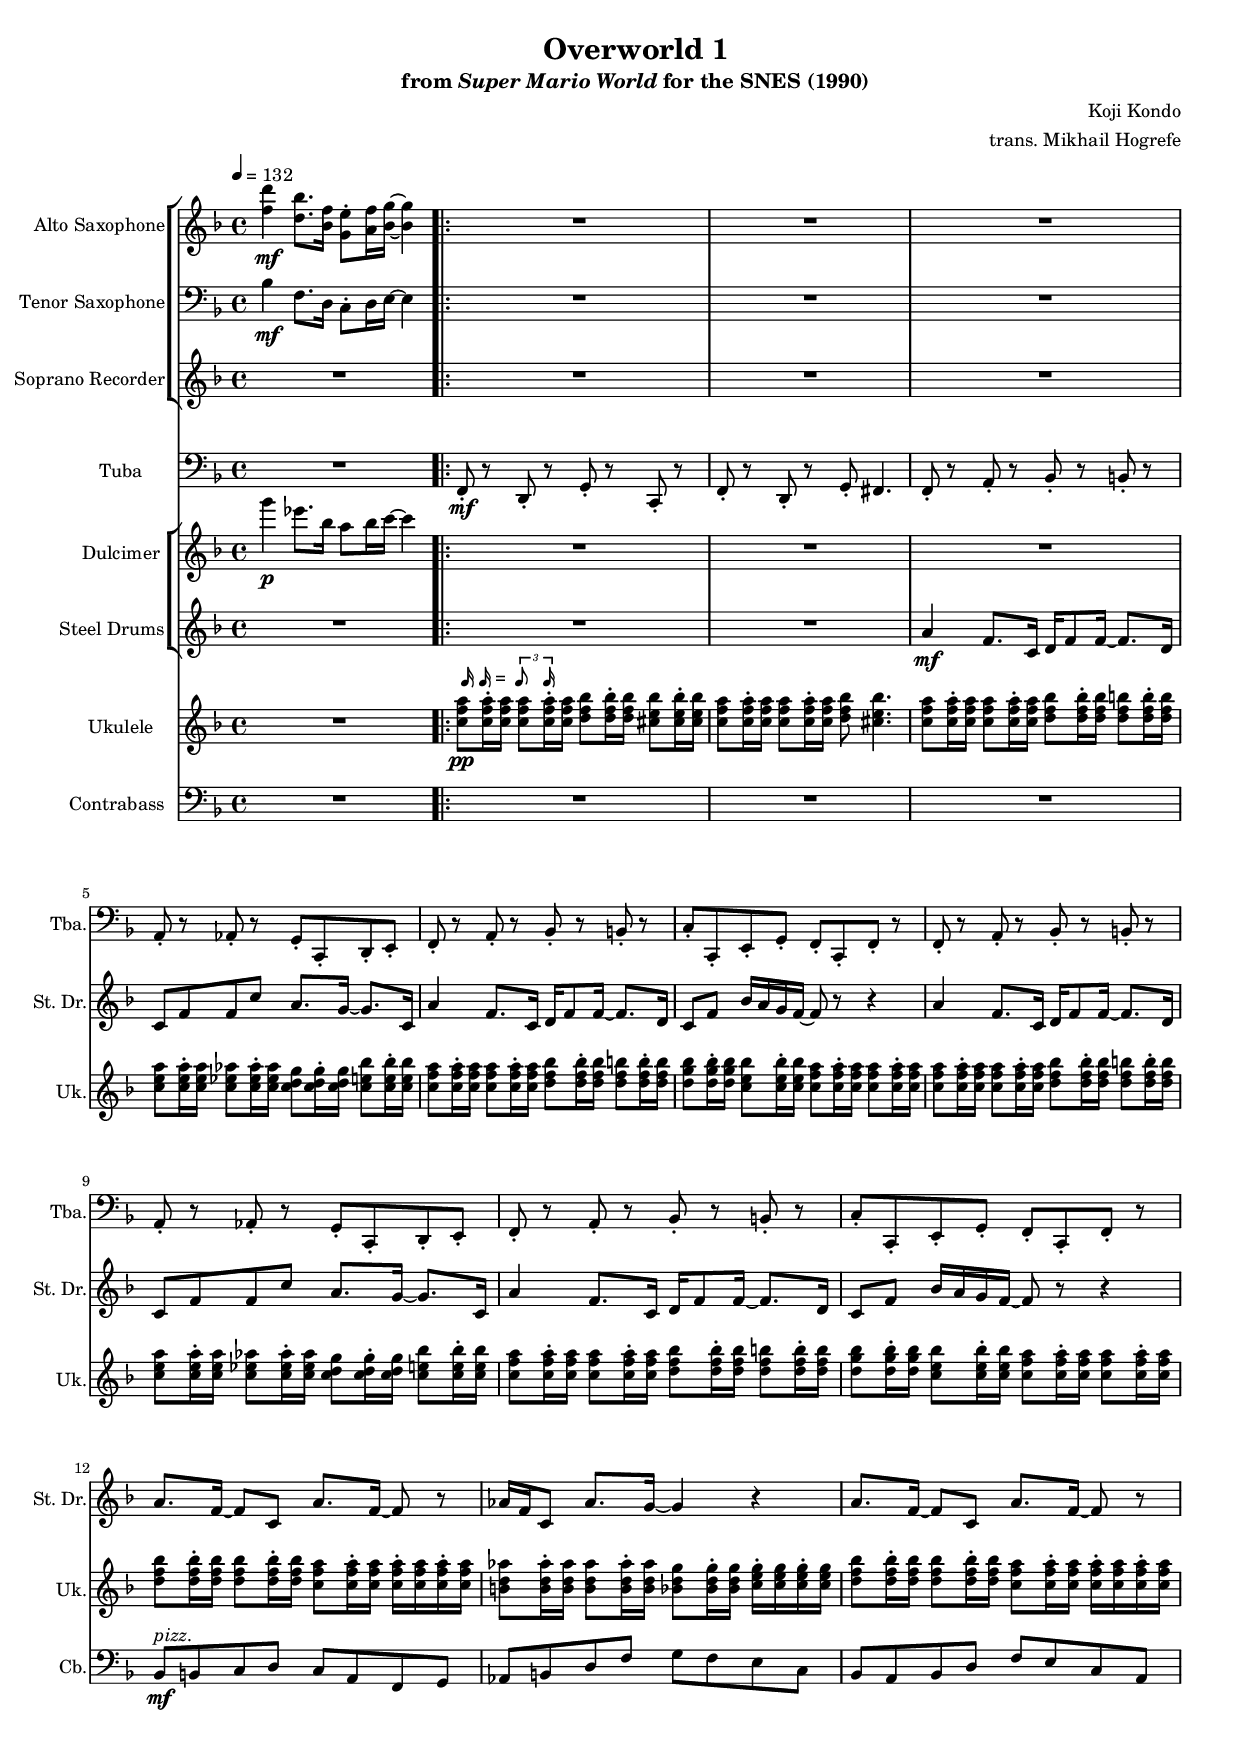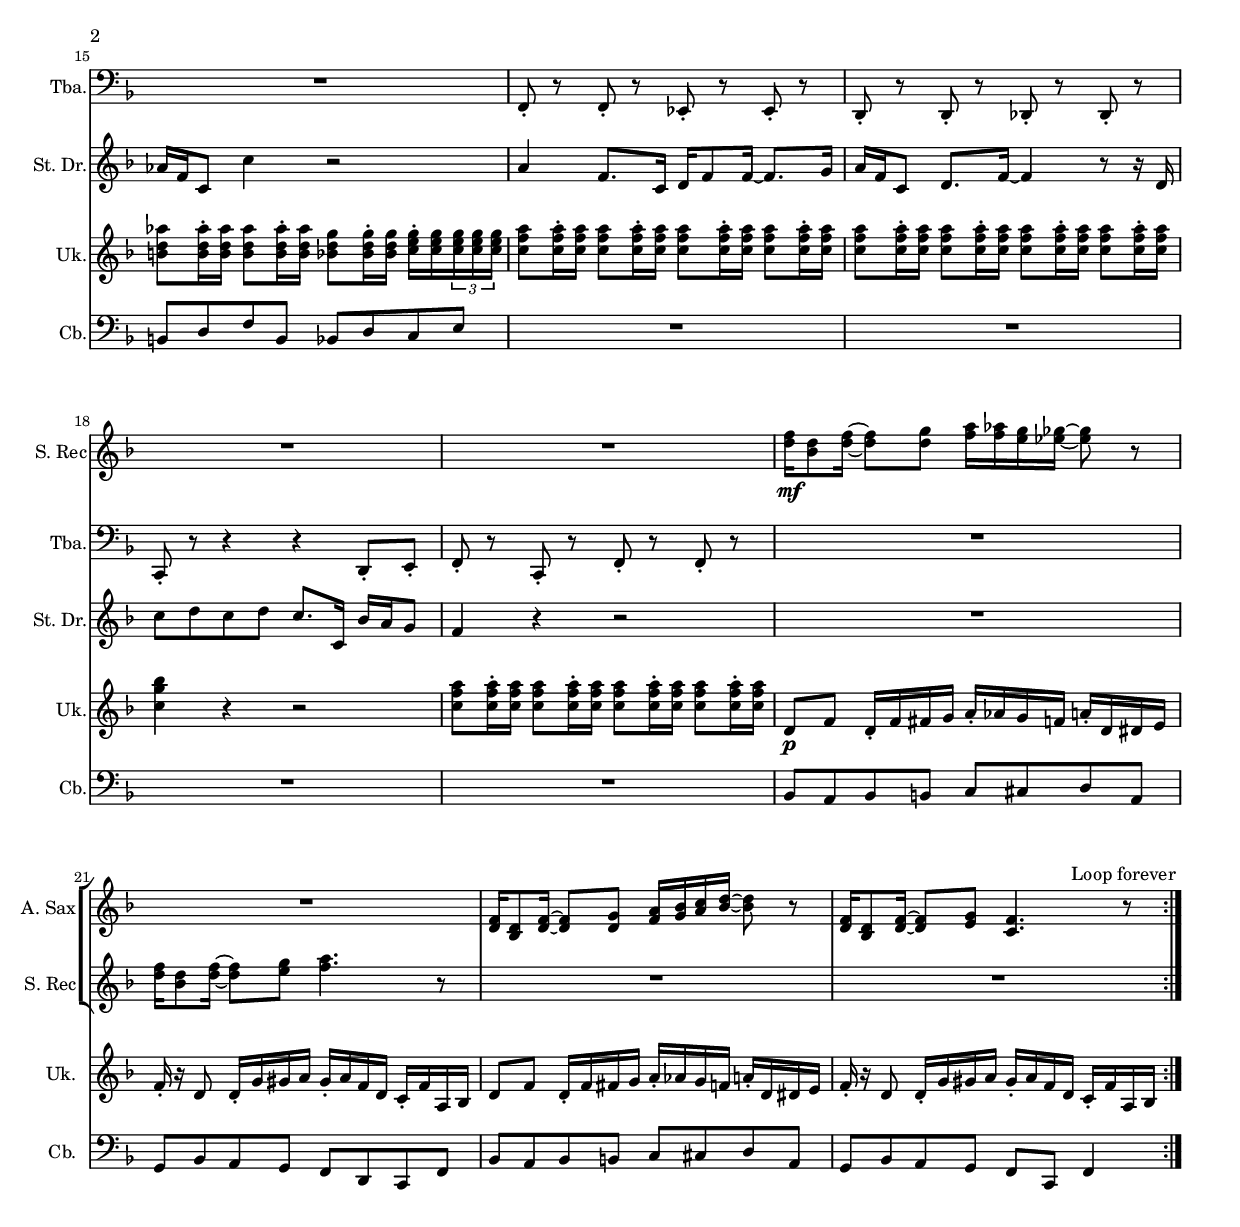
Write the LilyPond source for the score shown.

\version "2.22.0"
#(set-global-staff-size 16)

\paper {
  left-margin = 0.6\in
}

smaller = {
    \set fontSize = #-3
    \override Stem #'length-fraction = #0.56
    \override Beam #'thickness = #0.2688
    \override Beam #'length-fraction = #0.56
}

swing = \markup {
  \score {
    \new Staff \with { \remove "Time_signature_engraver" \remove "Clef_engraver" \remove "Staff_symbol_engraver"  }
    {
      \smaller
      \stemUp b'16 b'
    }
    \layout { ragged-right = ##t  indent = 0\cm }
  }
  =
  \score {
    \new Staff \with { \remove "Time_signature_engraver" \remove "Clef_engraver" \remove "Staff_symbol_engraver"  }
    {
      \smaller
      \times 2/3 {\stemUp b'8 b'16}
    }
    \layout { ragged-right = ##t  indent = 0\cm }
  }
}

\book {
    \header {
        title = "Overworld 1"
        subtitle = \markup { "from" {\italic "Super Mario World"} "for the SNES (1990)" }
        composer = "Koji Kondo"
        arranger = "trans. Mikhail Hogrefe"
    }

    \score {
        {
            <<
                \new StaffGroup <<
                    \new Staff \relative c'' {                 
                        \set Staff.instrumentName = "Alto Saxophone"
                        \set Staff.shortInstrumentName = "A. Sax"  
\key f \major
\tempo 4 = 132
<f d'>4\mf <d bes'>8. <bes f'>16 <g e'>8-. <a f'>16 <bes g'>16 ~ 4 |
                        \repeat volta 2 {
R1*20
<d, f>16 <bes d>8 <d f>16 ~ 8 <d g> <f a>16 <g bes> <a c> <bes d>16 ~ 8 r |
<d, f>16 <bes d>8 <d f>16 ~ 8 <e g> <c f>4. r8 |
                        }
\once \override Score.RehearsalMark.self-alignment-X = #RIGHT
\mark \markup { \fontsize #-2 "Loop forever" }
                    }

                    \new Staff \relative c' {                 
                        \set Staff.instrumentName = "Tenor Saxophone"
                        \set Staff.shortInstrumentName = "T. Sax"  
\key f \major
\clef bass
bes4\mf f8. d16 c8-. d16 e ~ e4 |
R1*22
                    }

                    \new Staff \relative c'' {                 
                        \set Staff.instrumentName = "Soprano Recorder"
                        \set Staff.shortInstrumentName = "S. Rec"  
\key f \major
R1
R1*18
<d f>16\mf <bes d>8 <d f>16 ~ 8 <d g> <f a>16 <f aes> <e g> <ees ges>16 ~ 8 r |
<d f>16 <bes d>8 <d f>16 ~ 8 <e g> <f a>4. r8 |
R1*2
                    }
                >>

                \new Staff \relative c, {                 
                    \set Staff.instrumentName = "Tuba"
                    \set Staff.shortInstrumentName = "Tba."  
\key f \major
\clef bass
R1 |
f8-.\mf r d-. r g-. r c,-. r |
f8-. r d-. r g-. fis4. |
f8-. r a-. r bes-. r b-. r |
a8-. r aes-. r g-. c,-. d-. e-. |
f8-. r a-. r bes-. r b-. r |
c8-. c,-. e-. g-. f-. c-. f-. r |
f8-. r a-. r bes-. r b-. r |
a8-. r aes-. r g-. c,-. d-. e-. |
f8-. r a-. r bes-. r b-. r |
c8-. c,-. e-. g-. f-. c-. f-. r |
R1*4
f8-. r f-. r ees-. r ees-. r |
d8-. r d-. r des-. r des-. r |
c8-. r r4 r d8-. e-. |
f8-. r c-. r f-. r f-. r |
R1*4
                }

                \new StaffGroup <<
                    \new Staff \relative c'''' {                 
                        \set Staff.instrumentName = "Dulcimer"
                        \set Staff.shortInstrumentName = "Dlc."  
\key f \major
g4\p ees8. bes16 a8 bes16 c ~ c4 |
R1*22
                    }

                    \new Staff \relative c'' {                 
                        \set Staff.instrumentName = "Steel Drums"
                        \set Staff.shortInstrumentName = "St. Dr."  
\key f \major
R1 |
R1*2
a4\mf f8. c16 d f8 f16 ~ f8. d16 |
c8 f f c' a8. g16 ~ g8. c,16 |
a'4 f8. c16 d f8 f16 ~ f8. d16 |
c8 f bes16 a g f ~ f8 r r4 |
a4 f8. c16 d f8 f16 ~ f8. d16 |
c8 f f c' a8. g16 ~ g8. c,16 |
a'4 f8. c16 d f8 f16 ~ f8. d16 |
c8 f bes16 a g f ~ f8 r r4 |
a8. f16 ~ f8 c a'8. f16 ~ f8 r |
aes16 f c8 aes'8. g16 ~ g4 r |
a8. f16 ~ f8 c a'8. f16 ~ f8 r |
aes16 f c8 c'4 r2 |
a4 f8. c16 d f8 f16 ~ f8. g16 |
a16 f c8 d8. f16 ~ f4 r8 r16 d |
c'8 d c d c8. c,16 bes' a g8 |
f4 r r2 |
R1*4
                    }
                >>

                \new Staff \relative c'' {                 
                    \set Staff.instrumentName = "Ukulele"
                    \set Staff.shortInstrumentName = "Uk."  
\key f \major
R1 |
<c f a>8\pp^\swing 16-. 16 8 16-. 16 <d f bes>8 16-. 16 <cis e bes'>8 16-. 16 |
<c f a>8 16-. 16 8 16-. 16 <d f bes>8 <cis e bes'>4. |
<c f a>8 16-. 16 8 16-. 16 <d f bes>8 16-. 16 <d f b>8 16-. 16 |
<c e a>8 16-. 16 <c ees aes>8 16-. 16 <c d g>8 16-. 16 <c e bes'>8 16-. 16 |
<c f a>8 16-. 16 8 16-. 16 <d f bes>8 16-. 16 <d f b>8 16-. 16 |
<d g bes>8 16-. 16 <c e bes'>8 16-. 16 <c f a>8 16-. 16 8 16-. 16 |
<c f a>8 16-. 16 8 16-. 16 <d f bes>8 16-. 16 <d f b>8 16-. 16 |
<c e a>8 16-. 16 <c ees aes>8 16-. 16 <c d g>8 16-. 16 <c e bes'>8 16-. 16 |
<c f a>8 16-. 16 8 16-. 16 <d f bes>8 16-. 16 <d f b>8 16-. 16 |
<d g bes>8 16-. 16 <c e bes'>8 16-. 16 <c f a>8 16-. 16 8 16-. 16 |
<d f bes>8 16-. 16 8 16-. 16 <c f a>8 16-. 16 16-. 16 16-. 16 |
<b d aes'>8 16-. 16 8 16-. 16 <bes d g>8 16-. 16 <c e g>16-. 16 16-. 16 |
<d f bes>8 16-. 16 8 16-. 16 <c f a>8 16-. 16 16-. 16 16-. 16 |
<b d aes'>8 16-. 16 8 16-. 16 <bes d g>8 16-. 16 <c e g>16-. 16 \tuplet 3/2 { 16 16 16 } |
<c f a>8 16-. 16 8 16-. 16 8 16-. 16 8 16-. 16 |
<c f a>8 16-. 16 8 16-. 16 8 16-. 16 8 16-. 16 |
<c g' bes>4 r r2 |
<c f a>8 16-. 16 8 16-. 16 8 16-. 16 8 16-. 16 |
d,8\p f d16-. f fis g a-. aes g f a-. d, dis e |
f16-. r d8 d16-. g gis a gis-. a f d c-. f a, bes |
d8 f d16-. f fis g a-. aes g f a-. d, dis e |
f16-. r d8 d16-. g gis a gis-. a f d c-. f a, bes |
                }

                \new Staff \relative c {                 
                    \set Staff.instrumentName = "Contrabass"
                    \set Staff.shortInstrumentName = "Cb."  
\clef bass
\key f \major
R1 |
R1*10
bes8\mf^\markup{\italic pizz.} b c d c a f g |
aes8 b d f g f e c |
bes8 a bes d f e c a |
b8 d f b, bes d c e |
R1*4
bes8 a bes b c cis d a |
g8 bes a g f d c f |
bes8 a bes b c cis d a |
g8 bes a g f c f4 |
                }
            >>
        }
        \layout {
            \context {
                \Staff
                \RemoveEmptyStaves
            }
            \context {
                \DrumStaff
                \RemoveEmptyStaves
            }
        }
    }
}
